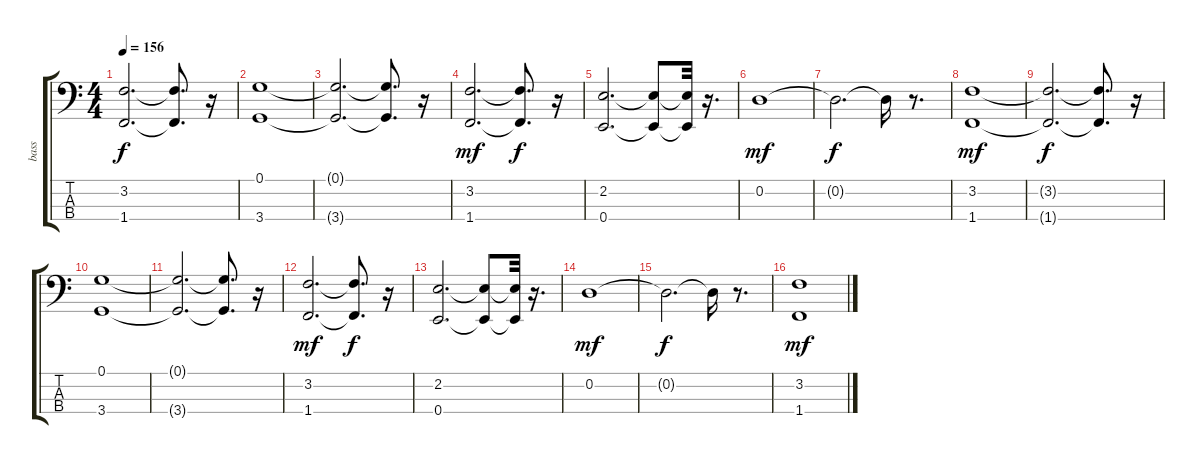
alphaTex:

\track ("bass" "bass") {instrument synthbass2}
\staff {score tabs}
\tuning (G2 D2 A1 E1) {hide}
\ts (4 4)
\tempo 156
\clef f4
\ks c
(3.2{t} 1.4{t}).2{d dy f} (3.2{t} 1.4{t}).8{d} r.16 |
(0.1 3.4).1 |
(0.1{t} 3.4{t}).2{d} (0.1{t} 3.4{t}).8{d} r.16 |
(3.2 1.4).2{d dy mf} (3.2{t} 1.4{t}).8{d dy f} r.16 |
(2.2 0.4).2{d} (2.2{t} 0.4{t}).8 (2.2{t} 0.4{t}).32 r.16{d} |
0.2.1{dy mf} |
0.2{t}.2{d dy f} 0.2{t}.16 r.8{d} |
(3.2 1.4).1{dy mf} |
(3.2{t} 1.4{t}).2{d dy f} (3.2{t} 1.4{t}).8{d} r.16 |
(0.1 3.4).1 |
(0.1{t} 3.4{t}).2{d} (0.1{t} 3.4{t}).8{d} r.16 |
(3.2 1.4).2{d dy mf} (3.2{t} 1.4{t}).8{d dy f} r.16 |
(2.2 0.4).2{d} (2.2{t} 0.4{t}).8 (2.2{t} 0.4{t}).32 r.16{d} |
0.2.1{dy mf} |
0.2{t}.2{d dy f} 0.2{t}.16 r.8{d} |
(3.2 1.4).1{dy mf}
